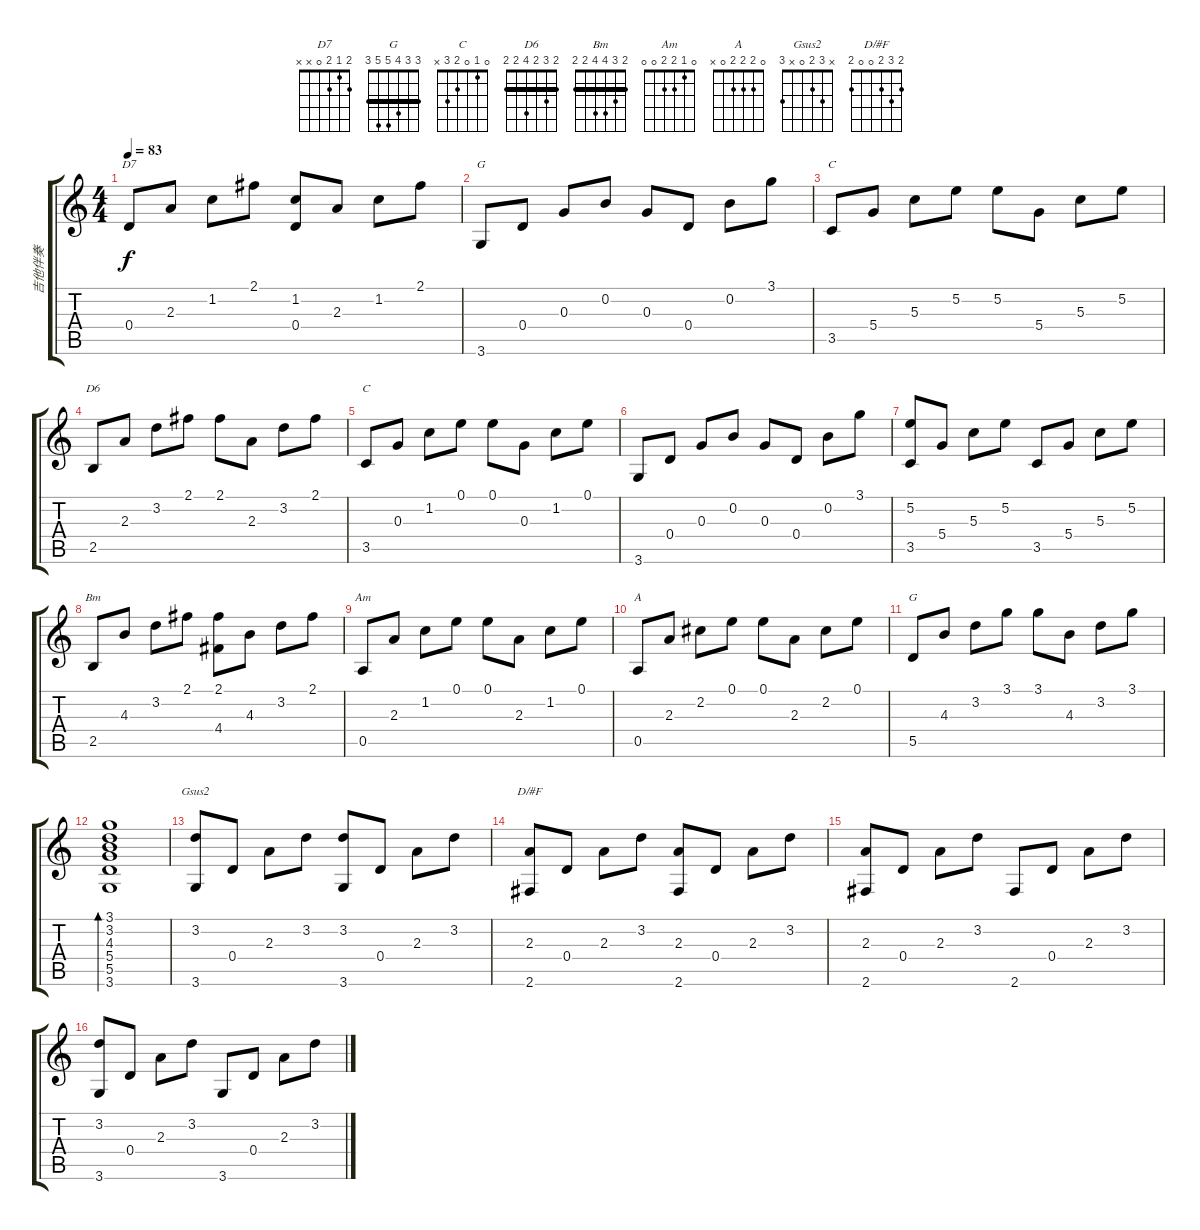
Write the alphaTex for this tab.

\track ("吉他伴奏" "吉他伴奏") {instrument acousticguitarsteel}
\staff {score tabs}
\tuning (E4 B3 G3 D3 A2 E2) {hide}
\chord ("D7" 2 1 2 0 x x)
\chord ("G" 3 0 0 0 2 3)
\chord ("C" 3 5 5 5 3 x) {barre 3}
\chord ("D6" 2 3 2 4 2 2) {barre 2}
\chord ("C" 0 1 0 2 3 x)
\chord ("Bm" 2 3 4 4 2 2) {barre 2}
\chord ("Am" 0 1 2 2 0 0)
\chord ("A" 0 2 2 2 0 x)
\chord ("G" 3 3 4 5 5 3) {barre 3}
\chord ("Gsus2" x 3 2 0 x 3)
\chord ("D/#F" 2 3 2 0 0 2)
\ts (4 4)
\tempo 83
\clef g2
\ks c
0.4.8{ch "D7" dy f} 2.3.8 1.2.8 2.1.8 (1.2 0.4).8 2.3.8 1.2.8 2.1.8 |
3.6.8{ch "G"} 0.4.8 0.3.8 0.2.8 0.3.8 0.4.8 0.2.8 3.1.8 |
3.5.8{ch "C"} 5.4.8 5.3.8 5.2.8 5.2.8 5.4.8 5.3.8 5.2.8 |
2.5.8{ch "D6"} 2.3.8 3.2.8 2.1.8 2.1.8 2.3.8 3.2.8 2.1.8 |
3.5.8{ch "C"} 0.3.8 1.2.8 0.1.8 0.1.8 0.3.8 1.2.8 0.1.8 |
3.6.8 0.4.8 0.3.8 0.2.8 0.3.8 0.4.8 0.2.8 3.1.8 |
(5.2 3.5).8 5.4.8 5.3.8 5.2.8 3.5.8 5.4.8 5.3.8 5.2.8 |
2.5.8{ch "Bm"} 4.3.8 3.2.8 2.1.8 (2.1 4.4).8 4.3.8 3.2.8 2.1.8 |
0.5.8{ch "Am"} 2.3.8 1.2.8 0.1.8 0.1.8 2.3.8 1.2.8 0.1.8 |
0.5.8{ch "A"} 2.3.8 2.2.8 0.1.8 0.1.8 2.3.8 2.2.8 0.1.8 |
5.5.8{ch "G"} 4.3.8 3.2.8 3.1.8 3.1.8 4.3.8 3.2.8 3.1.8 |
(3.1 3.2 4.3 5.4 5.5 3.6).1{bd 240} |
(3.2 3.6).8{ch "Gsus2"} 0.4.8 2.3.8 3.2.8 (3.2 3.6).8 0.4.8 2.3.8 3.2.8 |
(2.3 2.6).8{ch "D/#F"} 0.4.8 2.3.8 3.2.8 (2.3 2.6).8 0.4.8 2.3.8 3.2.8 |
(2.3 2.6).8 0.4.8 2.3.8 3.2.8 2.6.8 0.4.8 2.3.8 3.2.8 |
(3.2 3.6).8 0.4.8 2.3.8 3.2.8 3.6.8 0.4.8 2.3.8 3.2.8
